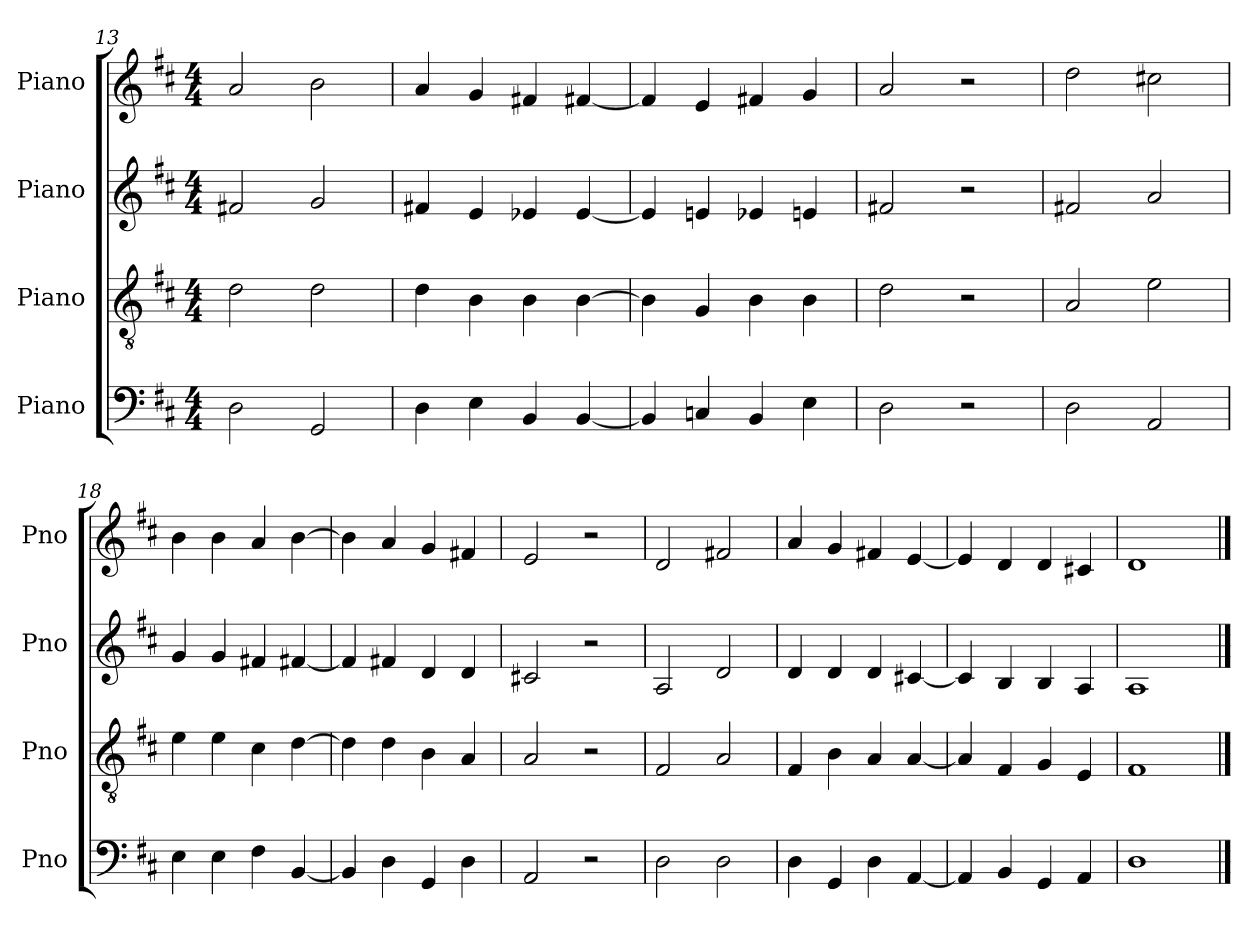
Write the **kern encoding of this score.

**kern	**kern	**kern	**kern
*part4	*part3	*part2	*part1
*staff4	*staff3	*staff2	*staff1
*I"Piano	*I"Piano	*I"Piano	*I"Piano
*I'Pno	*I'Pno	*I'Pno	*I'Pno
*clefF4	*clefGv2	*clefG2	*clefG2
*k[f#c#]	*k[f#c#]	*k[f#c#]	*k[f#c#]
*M4/4	*M4/4	*M4/4	*M4/4
=13	=13	=13	=13
2D\	2d\	2f#X/	2a/
2GG/	2d\	2g/	2b\
=14	=14	=14	=14
4D\	4d\	4f#X/	4a/
4E\	4B\	4e/	4g/
4BB/	4B\	4e-X/	4f#X/
[4BB/	[4B\	[4e-/	[4f#X/
=15	=15	=15	=15
4BB/]	4B\]	4e-/]	4f#/]
4Cn/	4G/	4en/	4e/
4BB/	4B\	4e-X/	4f#X/
4E\	4B\	4en/	4g/
=16	=16	=16	=16
2D\	2d\	2f#X/	2a/
2r	2r	2r	2r
=17	=17	=17	=17
2D\	2A/	2f#X/	2dd\
2AA/	2e\	2a/	2cc#X\
!!LO:LB:g=z
=18	=18	=18	=18
4E\	4e\	4g/	4b\
4E\	4e\	4g/	4b\
4F#\	4c#\	4f#X/	4a/
[4BB/	[4d\	[4f#X/	[4b\
=19	=19	=19	=19
4BB/]	4d\]	4f#/]	4b\]
4D\	4d\	4f#X/	4a/
4GG/	4B\	4d/	4g/
4D\	4A/	4d/	4f#X/
=20	=20	=20	=20
2AA/	2A/	2c#X/	2e/
2r	2r	2r	2r
=21	=21	=21	=21
2D\	2F#/	2A/	2d/
2D\	2A/	2d/	2f#X/
=22	=22	=22	=22
4D\	4F#/	4d/	4a/
4GG/	4B\	4d/	4g/
4D\	4A/	4d/	4f#X/
[4AA/	[4A/	[4c#X/	[4e/
=23	=23	=23	=23
4AA/]	4A/]	4c#/]	4e/]
4BB/	4F#/	4B/	4d/
4GG/	4G/	4B/	4d/
4AA/	4E/	4A/	4c#X/
=24	=24	=24	=24
1D	1F#	1A	1d
==	==	==	==
*-	*-	*-	*-
